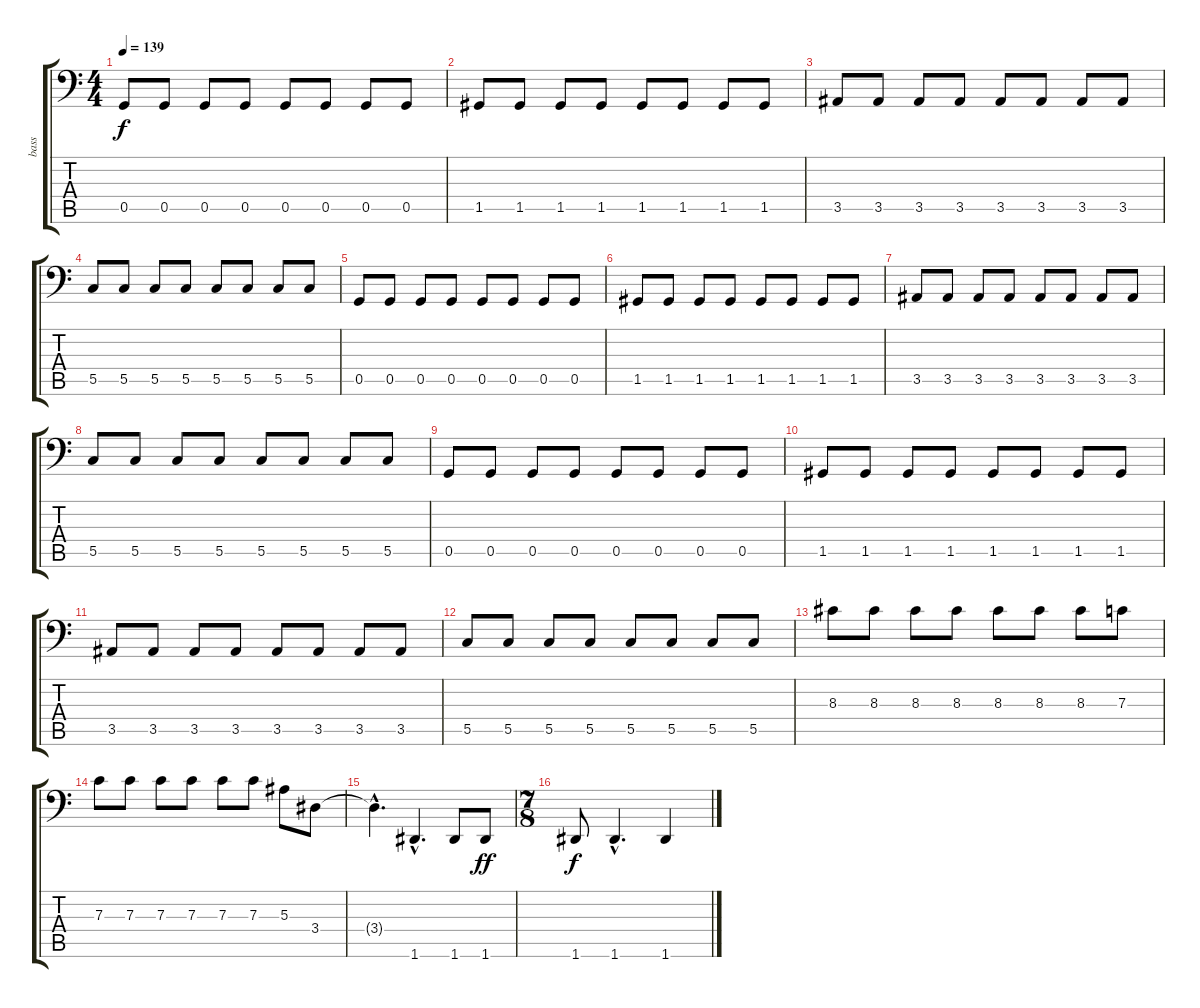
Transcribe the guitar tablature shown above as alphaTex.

\track ("bass" "bass") {instrument electricbassfinger}
\staff {score tabs}
\tuning (D3 A2 F2 C2 G1 D1) {hide}
\ts (4 4)
\tempo 139
\clef f4
\ks c
0.5.8{dy f} 0.5.8 0.5.8 0.5.8 0.5.8 0.5.8 0.5.8 0.5.8 |
1.5.8 1.5.8 1.5.8 1.5.8 1.5.8 1.5.8 1.5.8 1.5.8 |
3.5.8 3.5.8 3.5.8 3.5.8 3.5.8 3.5.8 3.5.8 3.5.8 |
5.5.8 5.5.8 5.5.8 5.5.8 5.5.8 5.5.8 5.5.8 5.5.8 |
0.5.8 0.5.8 0.5.8 0.5.8 0.5.8 0.5.8 0.5.8 0.5.8 |
1.5.8 1.5.8 1.5.8 1.5.8 1.5.8 1.5.8 1.5.8 1.5.8 |
3.5.8 3.5.8 3.5.8 3.5.8 3.5.8 3.5.8 3.5.8 3.5.8 |
5.5.8 5.5.8 5.5.8 5.5.8 5.5.8 5.5.8 5.5.8 5.5.8 |
0.5.8 0.5.8 0.5.8 0.5.8 0.5.8 0.5.8 0.5.8 0.5.8 |
1.5.8 1.5.8 1.5.8 1.5.8 1.5.8 1.5.8 1.5.8 1.5.8 |
3.5.8 3.5.8 3.5.8 3.5.8 3.5.8 3.5.8 3.5.8 3.5.8 |
5.5.8 5.5.8 5.5.8 5.5.8 5.5.8 5.5.8 5.5.8 5.5.8 |
8.3.8 8.3.8 8.3.8 8.3.8 8.3.8 8.3.8 8.3.8 7.3.8 |
7.3.8 7.3.8 7.3.8 7.3.8 7.3.8 7.3.8 5.3.8 3.4.8 |
3.4{hac t}.4{d} 1.6{hac}.4{d} 1.6.8 1.6.8{dy ff} |
\ts (7 8)
1.6.8{dy f} 1.6{hac}.4{d} 1.6.4
